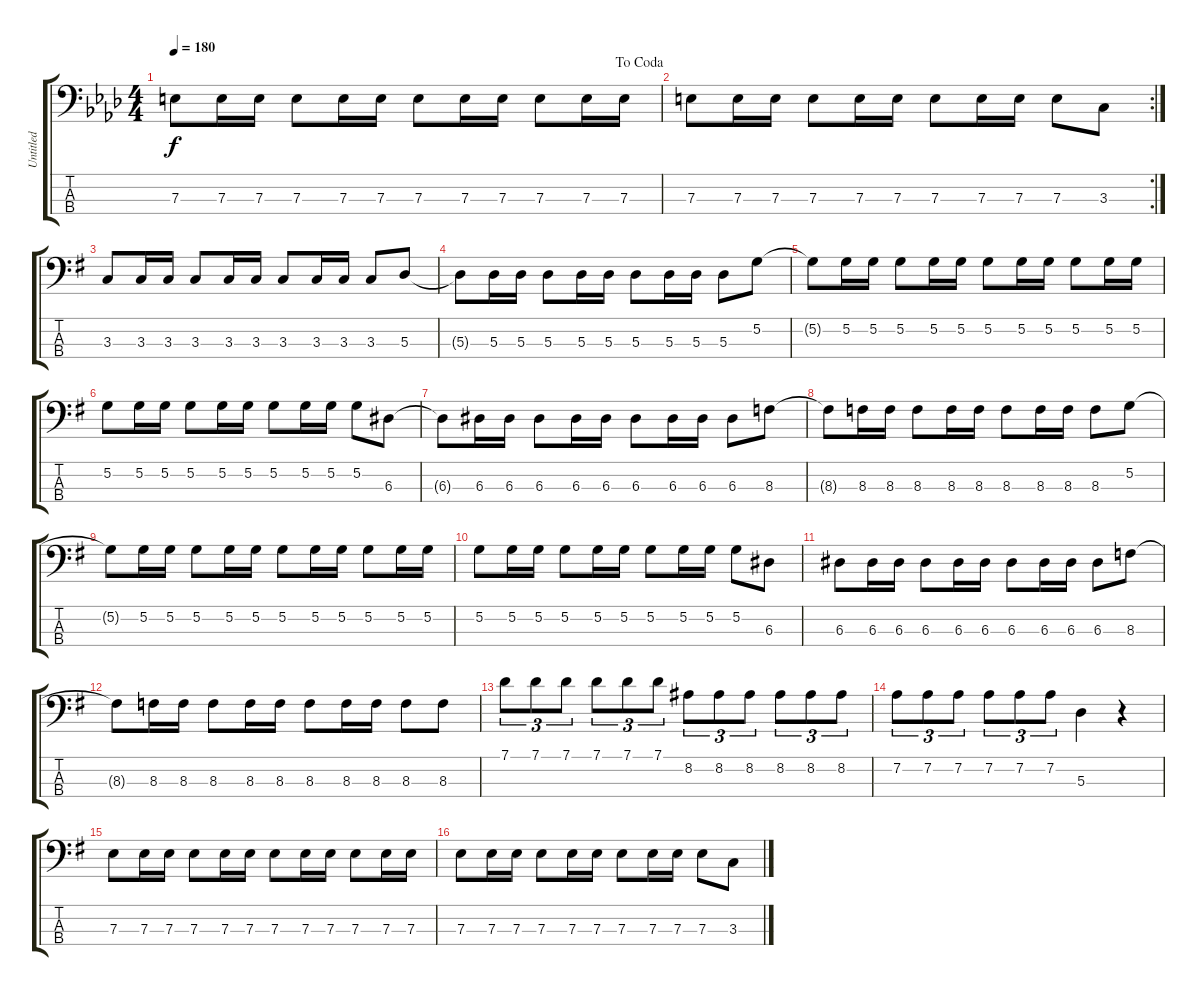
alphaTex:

\track ("Untitled" "Untitled") {instrument electricbassfinger}
\staff {score tabs}
\tuning (G2 D2 A1 E1) {hide}
\ts (4 4)
\jump dacoda
\tempo 180
\clef f4
\ks ab
7.3{t}.8{dy f} 7.3.16 7.3.16 7.3.8 7.3.16 7.3.16 7.3.8 7.3.16 7.3.16 7.3.8 7.3.16 7.3.16 |
\rc 2
7.3.8 7.3.16 7.3.16 7.3.8 7.3.16 7.3.16 7.3.8 7.3.16 7.3.16 7.3.8 3.3.8 |
\ks g
3.3.8 3.3.16 3.3.16 3.3.8 3.3.16 3.3.16 3.3.8 3.3.16 3.3.16 3.3.8 5.3.8 |
5.3{t}.8 5.3.16 5.3.16 5.3.8 5.3.16 5.3.16 5.3.8 5.3.16 5.3.16 5.3.8 5.2.8 |
5.2{t}.8 5.2.16 5.2.16 5.2.8 5.2.16 5.2.16 5.2.8 5.2.16 5.2.16 5.2.8 5.2.16 5.2.16 |
5.2.8 5.2.16 5.2.16 5.2.8 5.2.16 5.2.16 5.2.8 5.2.16 5.2.16 5.2.8 6.3.8 |
6.3{t}.8 6.3.16 6.3.16 6.3.8 6.3.16 6.3.16 6.3.8 6.3.16 6.3.16 6.3.8 8.3.8 |
8.3{t}.8 8.3.16 8.3.16 8.3.8 8.3.16 8.3.16 8.3.8 8.3.16 8.3.16 8.3.8 5.2.8 |
5.2{t}.8 5.2.16 5.2.16 5.2.8 5.2.16 5.2.16 5.2.8 5.2.16 5.2.16 5.2.8 5.2.16 5.2.16 |
5.2.8 5.2.16 5.2.16 5.2.8 5.2.16 5.2.16 5.2.8 5.2.16 5.2.16 5.2.8 6.3.8 |
6.3.8 6.3.16 6.3.16 6.3.8 6.3.16 6.3.16 6.3.8 6.3.16 6.3.16 6.3.8 8.3.8 |
8.3{t}.8 8.3.16 8.3.16 8.3.8 8.3.16 8.3.16 8.3.8 8.3.16 8.3.16 8.3.8 8.3.8 |
7.1.8{tu (3 2)} 7.1.8{tu (3 2)} 7.1.8{tu (3 2)} 7.1.8{tu (3 2)} 7.1.8{tu (3 2)} 7.1.8{tu (3 2)} 8.2.8{tu (3 2)} 8.2.8{tu (3 2)} 8.2.8{tu (3 2)} 8.2.8{tu (3 2)} 8.2.8{tu (3 2)} 8.2.8{tu (3 2)} |
7.2.8{tu (3 2)} 7.2.8{tu (3 2)} 7.2.8{tu (3 2)} 7.2.8{tu (3 2)} 7.2.8{tu (3 2)} 7.2.8{tu (3 2)} 5.3.4 r.4 |
7.3.8 7.3.16 7.3.16 7.3.8 7.3.16 7.3.16 7.3.8 7.3.16 7.3.16 7.3.8 7.3.16 7.3.16 |
7.3.8 7.3.16 7.3.16 7.3.8 7.3.16 7.3.16 7.3.8 7.3.16 7.3.16 7.3.8 3.3.8
